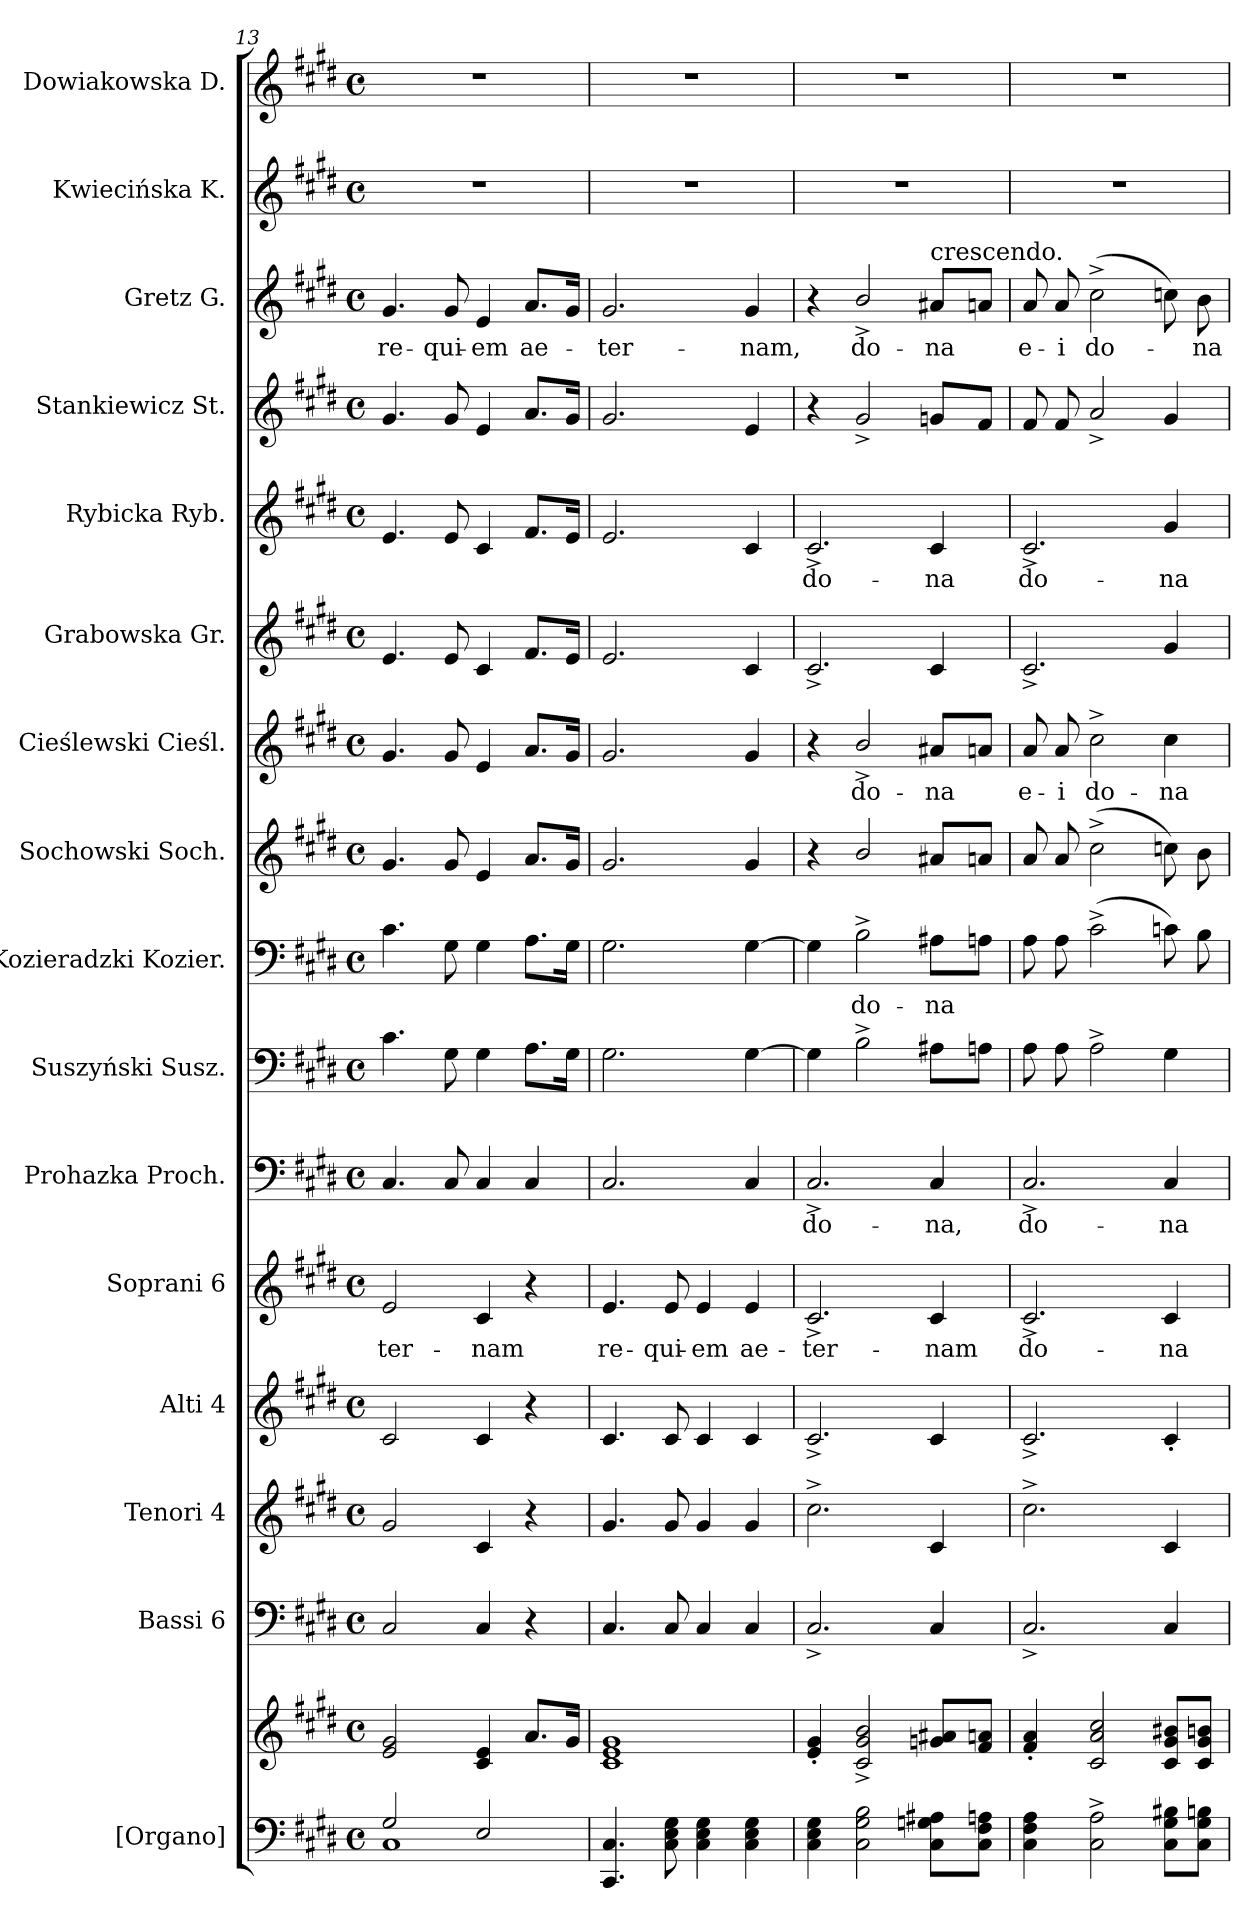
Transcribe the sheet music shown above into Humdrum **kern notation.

**kern	**kern	**kern	**kern	**kern	**kern	**text	**kern	**text	**kern	**kern	**text	**kern	**kern	**text	**kern	**kern	**text	**kern	**kern	**text	**kern	**kern
*part16	*part16	*part15	*part14	*part13	*part12	*part12	*part11	*part11	*part10	*part9	*part9	*part8	*part7	*part7	*part6	*part5	*part5	*part4	*part3	*part3	*part2	*part1
*staff17	*staff16	*staff15	*staff14	*staff13	*staff12	*staff12	*staff11	*staff11	*staff10	*staff9	*staff9	*staff8	*staff7	*staff7	*staff6	*staff5	*staff5	*staff4	*staff3	*staff3	*staff2	*staff1
*I"[Organo]	*	*I"Bassi 6	*I"Tenori 4	*I"Alti 4	*I"Soprani 6	*	*I"Prohazka Proch.	*	*I"Suszyński Susz.	*I"Kozieradzki Kozier.	*	*I"Sochowski Soch.	*I"Cieślewski Cieśl.	*	*I"Grabowska Gr.	*I"Rybicka Ryb.	*	*I"Stankiewicz St.	*I"Gretz G.	*	*I"Kwiecińska K.	*I"Dowiakowska D.
*	*	*	*	*	*	*	*I'P.	*	*I'Su.	*I'K.	*	*I'S.	*I'C.	*	*I'G.	*I'R.	*	*I'S.	*I'G.	*	*I'K.	*I'D.
*clefF4	*clefG2	*clefF4	*clefG2	*clefG2	*clefG2	*	*clefF4	*	*clefF4	*clefF4	*	*clefG2	*clefG2	*	*clefG2	*clefG2	*	*clefG2	*clefG2	*	*clefG2	*clefG2
*	*	*	*ITrd8c12	*	*	*	*	*	*	*	*	*ITrd8c12	*ITrd8c12	*	*	*	*	*	*	*	*	*
*k[f#c#g#d#]	*k[f#c#g#d#]	*k[f#c#g#d#]	*k[f#c#g#d#]	*k[f#c#g#d#]	*k[f#c#g#d#]	*	*k[f#c#g#d#]	*	*k[f#c#g#d#]	*k[f#c#g#d#]	*	*k[f#c#g#d#]	*k[f#c#g#d#]	*	*k[f#c#g#d#]	*k[f#c#g#d#]	*	*k[f#c#g#d#]	*k[f#c#g#d#]	*	*k[f#c#g#d#]	*k[f#c#g#d#]
*M4/4	*M4/4	*M4/4	*M4/4	*M4/4	*M4/4	*	*M4/4	*	*M4/4	*M4/4	*	*M4/4	*M4/4	*	*M4/4	*M4/4	*	*M4/4	*M4/4	*	*M4/4	*M4/4
*met(c)	*met(c)	*met(c)	*met(c)	*met(c)	*met(c)	*	*met(c)	*	*met(c)	*met(c)	*	*met(c)	*met(c)	*	*met(c)	*met(c)	*	*met(c)	*met(c)	*	*met(c)	*met(c)
=13	=13	=13	=13	=13	=13	=13	=13	=13	=13	=13	=13	=13	=13	=13	=13	=13	=13	=13	=13	=13	=13	=13
*^	*	*	*	*	*	*	*	*	*	*	*	*	*	*	*	*	*	*	*	*	*	*
2G#/	1C#	2e/ 2g#/	2C#/	2G#/	2c#/	2e/	-ter-	4.C#/	.	4.c#\	4.c#\	.	4.G#/	4.G#/	.	4.e/	4.e/	.	4.g#/	4.g#/	re-	1r	1r
.	.	.	.	.	.	.	.	8C#/	.	8G#\	8G#\	.	8G#/	8G#/	.	8e/	8e/	.	8g#/	8g#/	-qui-	.	.
2E/	.	4c#/ 4e/	4C#/	4C#/	4c#/	4c#/	-nam	4C#/	.	4G#\	4G#\	.	4E/	4E/	.	4c#/	4c#/	.	4e/	4e/	-em	.	.
.	.	8.a/L	4r	4r	4r	4r	.	4C#/	.	8.A\L	8.A\L	.	8.A/L	8.A/L	.	8.f#/L	8.f#/L	.	8.a/L	8.a/L	ae-	.	.
.	.	16g#/Jk	.	.	.	.	.	.	.	16G#\Jk	16G#\Jk	.	16G#/Jk	16G#/Jk	.	16e/Jk	16e/Jk	.	16g#/Jk	16g#/Jk	.	.	.
*v	*v	*	*	*	*	*	*	*	*	*	*	*	*	*	*	*	*	*	*	*	*	*	*
=14	=14	=14	=14	=14	=14	=14	=14	=14	=14	=14	=14	=14	=14	=14	=14	=14	=14	=14	=14	=14	=14	=14
4.CC#/ 4.C#/	1c# 1e 1g#	4.C#/	4.G#/	4.c#/	4.e/	re-	2.C#/	.	2.G#\	2.G#\	.	2.G#/	2.G#/	.	2.e/	2.e/	.	2.g#/	2.g#/	-ter-	1r	1r
8C#\ 8E\ 8G#\	.	8C#/	8G#/	8c#/	8e/	-qui-	.	.	.	.	.	.	.	.	.	.	.	.	.	.	.	.
4C#\ 4E\ 4G#\	.	4C#/	4G#/	4c#/	4e/	-em	.	.	.	.	.	.	.	.	.	.	.	.	.	.	.	.
4C#\ 4E\ 4G#\	.	4C#/	4G#/	4c#/	4e/	ae-	4C#/	.	[4G#\	[4G#\	.	4G#/	4G#/	.	4c#/	4c#/	.	4e/	4g#/	-nam,	.	.
=15	=15	=15	=15	=15	=15	=15	=15	=15	=15	=15	=15	=15	=15	=15	=15	=15	=15	=15	=15	=15	=15	=15
4C#\ 4E\ 4G#\	4e'</ 4g#'</	2.C#^</	2.c#^>\	2.c#^</	2.c#^</	-ter-	2.C#^</	do-	4G#\]	4G#\]	.	4r	4r	.	2.c#^>/	2.c#^</	do-	4r	4r	.	1r	1r
2C#\ 2G#\ 2B\	2c#^>/ 2g#^>/ 2b^>/	.	.	.	.	.	.	.	2B^>\	2B^>\	do-	2B/	2B^</	do-	.	.	.	2g#^</	2b^</	do-	.	.
!	!	!	!	!	!	!	!	!	!	!	!	!	!	!	!	!	!	!	!LO:TX:a:t=crescendo.	!	!	!
8C#\ 8Gn\ 8A#X\L	8gn/ 8a#X/L	4C#/	4C#/	4c#/	4c#/	-nam	4C#/	-na,	8A#X\L	8A#X\L	-na	8A#X/L	8A#X/L	-na	4c#/	4c#/	-na	8gn/L	8a#X/L	-na	.	.
8C#\ 8F#\ 8An\J	8f#/ 8an/J	.	.	.	.	.	.	.	8An\J	8An\J	.	8An/J	8An/J	.	.	.	.	8f#/J	8an/J	.	.	.
=16	=16	=16	=16	=16	=16	=16	=16	=16	=16	=16	=16	=16	=16	=16	=16	=16	=16	=16	=16	=16	=16	=16
4C#\ 4F#\ 4A\	4f#'</ 4a'</	2.C#^</	2.c#^>\	2.c#^</	2.c#^</	do-	2.C#^</	do-	8A\	8A\	.	8A/	8A/	e-	2.c#^>/	2.c#^>/	do-	8f#/	8a/	e-	1r	1r
.	.	.	.	.	.	.	.	.	8A\	8A\	.	8A/	8A/	-i	.	.	.	8f#/	8a/	-i	.	.
2C#^<\ 2A^<\	2c#/ 2a/ 2cc#/	.	.	.	.	.	.	.	2A^>\	(>2c#^>\	.	(>2c#^>\	2c#^>\	do-	.	.	.	2a^</	(>2cc#^>\	do-	.	.
8C#\ 8G#\ 8B#X\L	8c#/ 8g#/ 8b#X/L	4C#/	4C#/	4c#'</	4c#/	-na	4C#/	-na	4G#\	8cn\)	.	8cn\)	4c#\	-na	4g#/	4g#/	-na	4g#/	8ccn\)	.	.	.
8C#\ 8G#\ 8Bn\J	8c#/ 8g#/ 8bn/J	.	.	.	.	.	.	.	.	8B\	.	8B\	.	.	.	.	.	.	8b\	-na	.	.
=	=	=	=	=	=	=	=	=	=	=	=	=	=	=	=	=	=	=	=	=	=	=
*-	*-	*-	*-	*-	*-	*-	*-	*-	*-	*-	*-	*-	*-	*-	*-	*-	*-	*-	*-	*-	*-	*-
